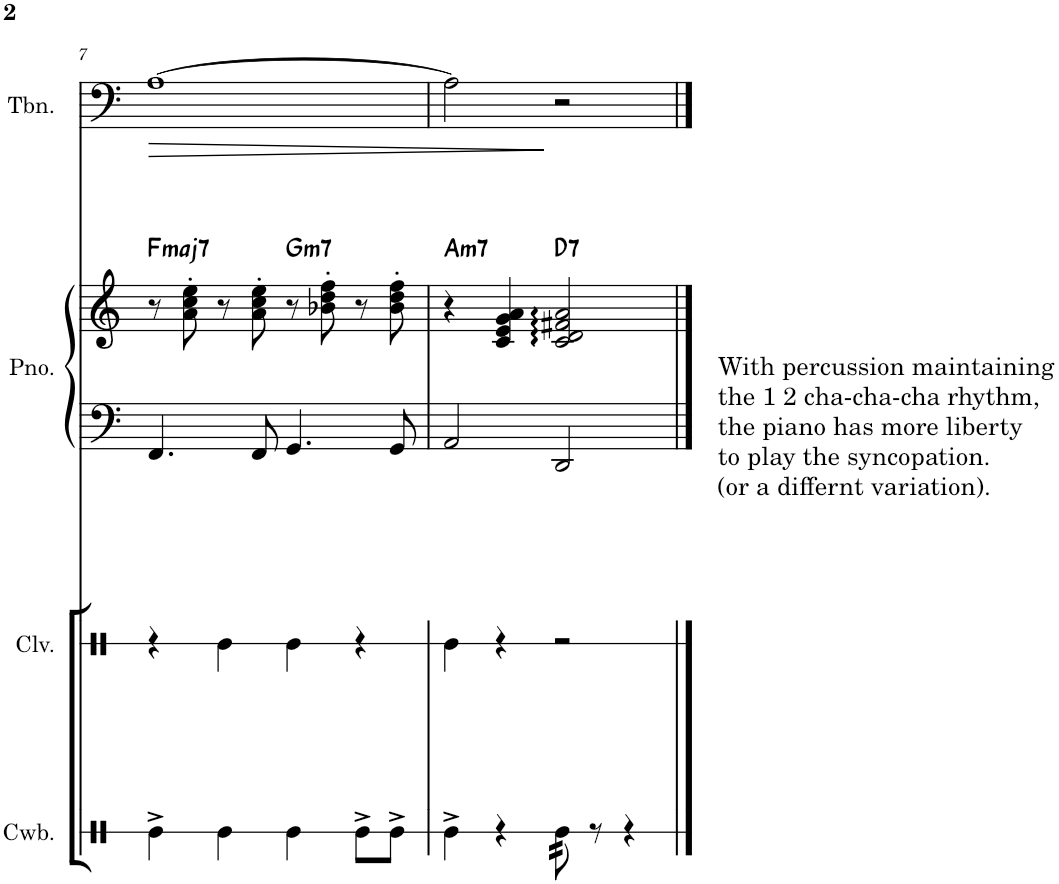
**kern	**kern	**harte	**kern	**dynam
*part2	*part2	*part2	*part1	*part1
*staff3	*staff2	*	*staff1	*staff1
*I"Piano	*	*	*I"Trombone	*
*I'Pno.	*	*	*I'Tbn.	*
!!LO:PB:g=z
*clefF4	*clefG2	*	*clefF4	*
*k[]	*k[]	*	*k[]	*
*M4/4	*M4/4	*	*M4/4	*
=7	=7	=7	=7	=7
!	!	!LO:H:kt=maj7	!	!LO:HP:b
4.FF/	8r	F:maj7	[1A	>
.	8a\' 8cc\' 8ee\'	.	.	.
.	8r	.	.	.
8FF/	8a\' 8cc\' 8ee\'	.	.	.
!	!	!LO:H:kt=m7	!	!
4.GG/	8r	G:min7	.	.
.	8b-X\' 8dd\' 8ff\'	.	.	.
.	8r	.	.	.
8GG/	8b-\' 8dd\' 8ff\'	.	.	.
=8	=8	=8	=8	=8
!	!	!LO:H:kt=m7	!	!
2AA/	4r	A:min7	2A\]	.
.	4c/ 4e/ 4g/ 4a/	.	.	.
!	!	!LO:H:kt=7	!	!
2DD/	2c/: 2d/: 2f#X/: 2a/:	D:7	2r	]
==	==	==	==	==
*-	*-	*-	*-	*-
